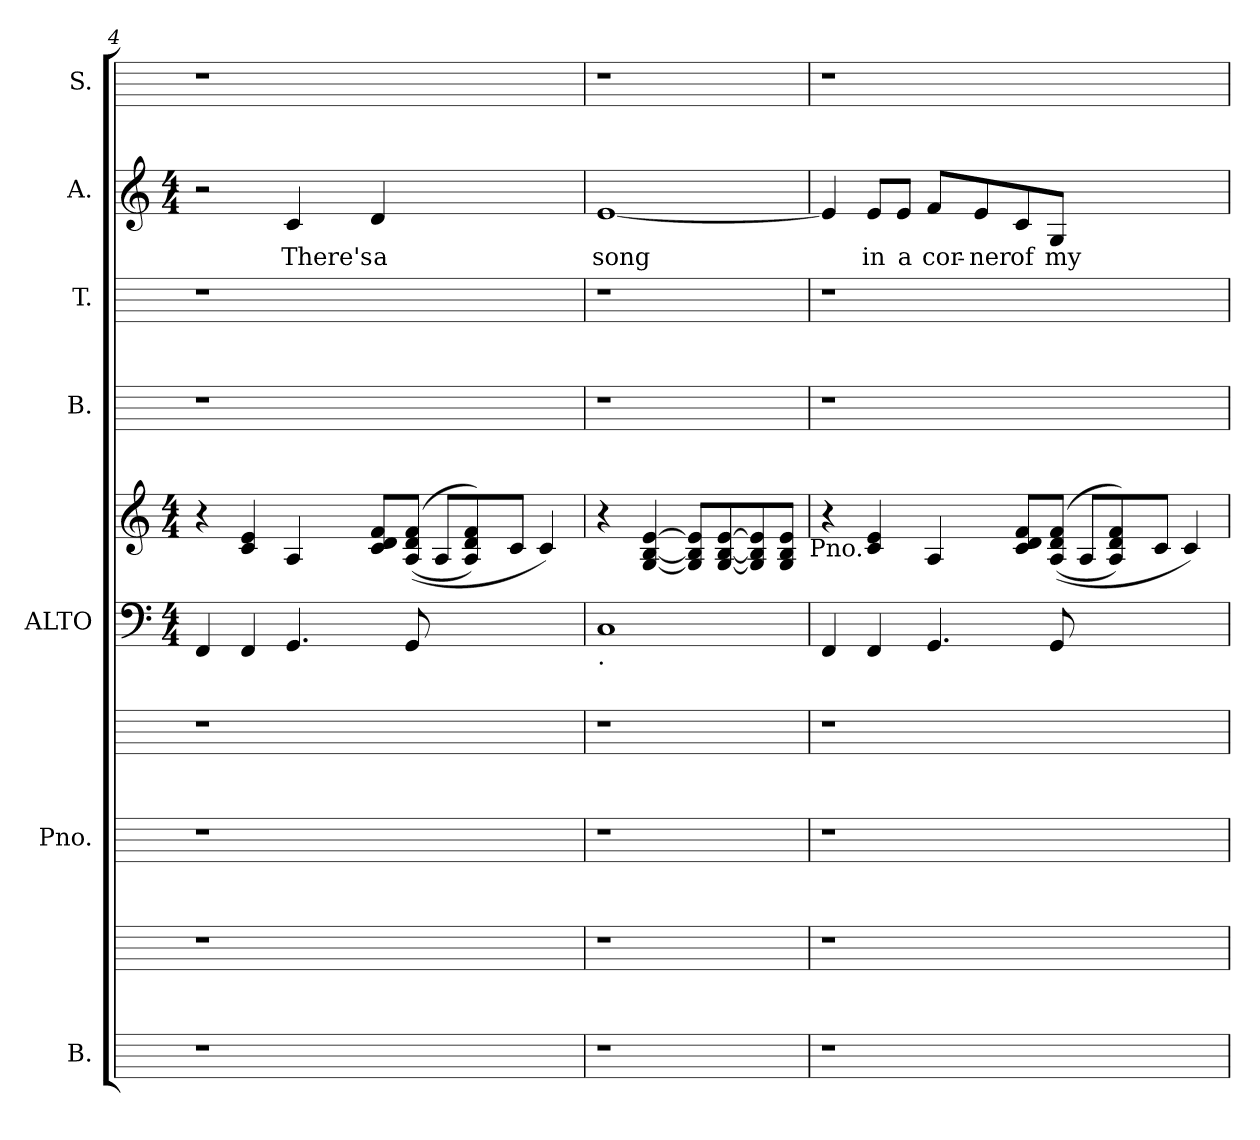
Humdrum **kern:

**kern	**kern	**kern	**kern	**kern	**kern	**kern	**kern	**kern	**text	**kern
*part7	*part7	*part6	*part6	*part5	*part5	*part4	*part3	*part2	*part2	*part1
*staff10	*staff9	*staff8	*staff7	*staff6	*staff5	*staff4	*staff3	*staff2	*staff2	*staff1
*I"B.	*	*I"Pno.	*	*I"ALTO	*	*I"B.	*I"T.	*I"A.	*	*I"S.
*	*	*	*	*	*	*I'B.	*I'T.	*I'A.	*	*I'S.
*	*	*	*	*clefF4	*clefG2	*	*	*clefG2	*	*
*	*	*	*	*M4/4	*M4/4	*	*	*M4/4	*	*
=4	=4	=4	=4	=4	=4	=4	=4	=4	=4	=4
1r	1r	1r	1r	4FF/	4r	1r	1r	2r	.	1r
.	.	.	.	4FF/	4e/ 4c/	.	.	.	.	.
!	!	!	!	!	!	!	!	!	!LO:LY:b:cj	!
.	.	.	.	4.GG/	4A/	.	.	4c/	There's	.
!	!	!	!	!	!	!	!	!	!LO:LY:b:cj	!
.	.	.	.	.	8c/ 8f/ 8d/L	.	.	4d/	a	.
.	.	.	.	8GG/	(<(<(>8f/ 8A/ 8d/J	.	.	.	.	.
2.ryy	2.ryy	2.ryy	2.ryy	2.ryy	8A/L	2.ryy	2.ryy	2.ryy	.	2.ryy
.	.	.	.	.	4f/ 4A/ 4d/))	.	.	.	.	.
.	.	.	.	.	8c/J	.	.	.	.	.
.	.	.	.	.	4c/)	.	.	.	.	.
!!LO:LB:g=z
=5	=5	=5	=5	=5	=5	=5	=5	=5	=5	=5
!	!	!	!	!LO:TX:b:t=.	!	!	!	!	!	!
!	!	!	!	!	!	!	!	!	!LO:LY:b	!
1r	1r	1r	1r	1C	4r	1r	1r	[<1e	song	1r
.	.	.	.	.	[<4G/ [>4B/ [>4e/	.	.	.	.	.
.	.	.	.	.	8G/] 8B/] 8e/]L	.	.	.	.	.
.	.	.	.	.	[<8G/ [>8B/ [>8e/	.	.	.	.	.
.	.	.	.	.	8e/] 8G/] 8B/]	.	.	.	.	.
.	.	.	.	.	8G/ 8B/ 8e/J	.	.	.	.	.
!	!	!	!	!	!LO:TX:b:t=Pno.	!	!	!	!	!
=6	=6	=6	=6	=6	=6	=6	=6	=6	=6	=6
1r	1r	1r	1r	4FF/	4r	1r	1r	4e/]	.	1r
!	!	!	!	!	!	!	!	!	!LO:LY:b:cj	!
.	.	.	.	4FF/	4e/ 4c/	.	.	8e/L	in	.
!	!	!	!	!	!	!	!	!	!LO:LY:b:cj	!
.	.	.	.	.	.	.	.	8e/J	a	.
!	!	!	!	!	!	!	!	!	!LO:LY:b:cj	!
.	.	.	.	4.GG/	4A/	.	.	8f/L	cor-	.
!	!	!	!	!	!	!	!	!	!LO:LY:b:cj	!
.	.	.	.	.	.	.	.	8e/	-ner	.
!	!	!	!	!	!	!	!	!	!LO:LY:b:cj	!
.	.	.	.	.	8c/ 8f/ 8d/L	.	.	8c/	of	.
!	!	!	!	!	!	!	!	!	!LO:LY:b:cj	!
.	.	.	.	8GG/	(<(<(>8f/ 8A/ 8d/J	.	.	8G/J	my	.
2.ryy	2.ryy	2.ryy	2.ryy	2.ryy	8A/L	2.ryy	2.ryy	2.ryy	.	2.ryy
.	.	.	.	.	4f/ 4A/ 4d/))	.	.	.	.	.
.	.	.	.	.	8c/J	.	.	.	.	.
.	.	.	.	.	4c/)	.	.	.	.	.
=	=	=	=	=	=	=	=	=	=	=
*-	*-	*-	*-	*-	*-	*-	*-	*-	*-	*-
